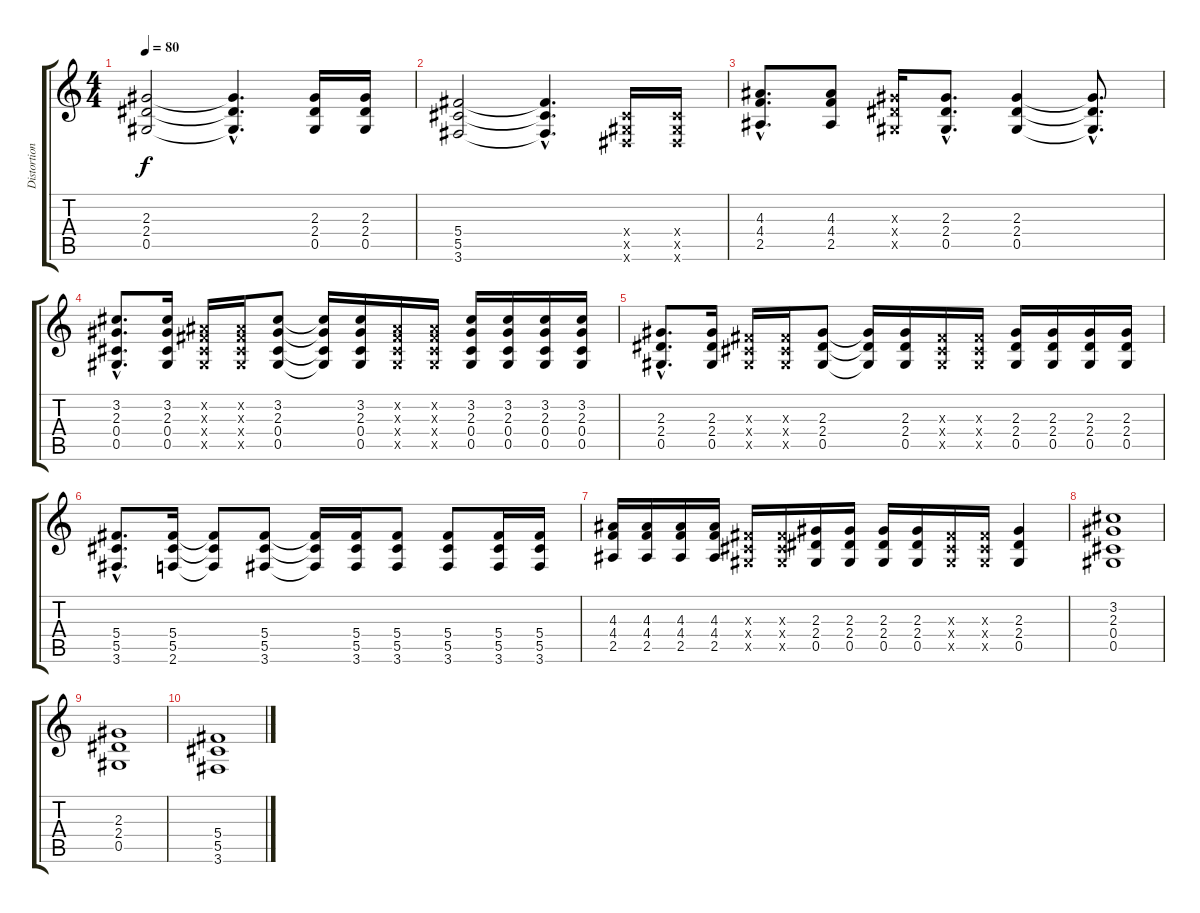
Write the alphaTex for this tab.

\track ("Distortion Guitar" "Distortion") {instrument distortionguitar}
\staff {score tabs}
\tuning (Eb4 Bb3 Gb3 Db3 Ab2 Eb2) {hide}
\ts (4 4)
\tempo 80
\clef g2
\ks c
(2.3 2.4 0.5).2{dy f} (2.3{hac t} 2.4{hac t} 0.5{hac t}).4{d} (2.3 2.4 0.5).16 (2.3 2.4 0.5).16 |
(5.4 5.5 3.6).2 (5.4{hac t} 5.5{hac t} 3.6{hac t}).4{d} (0.4{x} 0.5{x} 0.6{x}).16 (0.4{x} 0.5{x} 0.6{x}).16 |
(4.3{hac} 4.4{hac} 2.5{hac}).8{d} (4.3 4.4 2.5).8 (2.3{x} 2.4{x} 0.5{x}).16 (2.3{hac} 2.4{hac} 0.5{hac}).8{d} (2.3 2.4 0.5).4 (2.3{hac t} 2.4{hac t} 0.5{hac t}).8{d} |
(3.2{hac} 2.3{hac} 0.4{hac} 0.5{hac}).8{d} (3.2 2.3 0.4 0.5).16 (0.2{x} 0.3{x} 0.4{x} 0.5{x}).16 (0.2{x} 0.3{x} 0.4{x} 0.5{x}).16 (3.2 2.3 0.4 0.5).8 (3.2{t} 2.3{t} 0.4{t} 0.5{t}).16 (3.2 2.3 0.4 0.5).16 (0.2{x} 0.3{x} 0.4{x} 0.5{x}).16 (0.2{x} 0.3{x} 0.4{x} 0.5{x}).16 (3.2 2.3 0.4 0.5).16 (3.2 2.3 0.4 0.5).16 (3.2 2.3 0.4 0.5).16 (3.2 2.3 0.4 0.5).16 |
(2.3{hac} 2.4{hac} 0.5{hac}).8{d} (2.3 2.4 0.5).16 (0.3{x} 0.4{x} 0.5{x}).16 (0.3{x} 0.4{x} 0.5{x}).16 (2.3 2.4 0.5).8 (2.3{t} 2.4{t} 0.5{t}).16 (2.3 2.4 0.5).16 (0.3{x} 0.4{x} 0.5{x}).16 (0.3{x} 0.4{x} 0.5{x}).16 (2.3 2.4 0.5).16 (2.3 2.4 0.5).16 (2.3 2.4 0.5).16 (2.3 2.4 0.5).16 |
(5.4{hac} 5.5{hac} 3.6{hac}).8{d} (5.4 5.5 2.6).16 (5.4{t} 5.5{t} 2.6{t}).8 (5.4 5.5 3.6).8 (5.4{t} 5.5{t} 3.6{t}).16 (5.4 5.5 3.6).16 (5.4 5.5 3.6).8 (5.4 5.5 3.6).8 (5.4 5.5 3.6).16 (5.4 5.5 3.6).16 |
(4.3 4.4 2.5).16 (4.3 4.4 2.5).16 (4.3 4.4 2.5).16 (4.3 4.4 2.5).16 (0.3{x} 0.4{x} 0.5{x}).16 (0.3{x} 0.4{x} 0.5{x}).16 (2.3 2.4 0.5).16 (2.3 2.4 0.5).16 (2.3 2.4 0.5).16 (2.3 2.4 0.5).16 (0.3{x} 0.4{x} 0.5{x}).16 (0.3{x} 0.4{x} 0.5{x}).16 (2.3 2.4 0.5).4 |
(3.2 2.3 0.4 0.5).1 |
(2.3 2.4 0.5).1 |
(5.4 5.5 3.6).1
